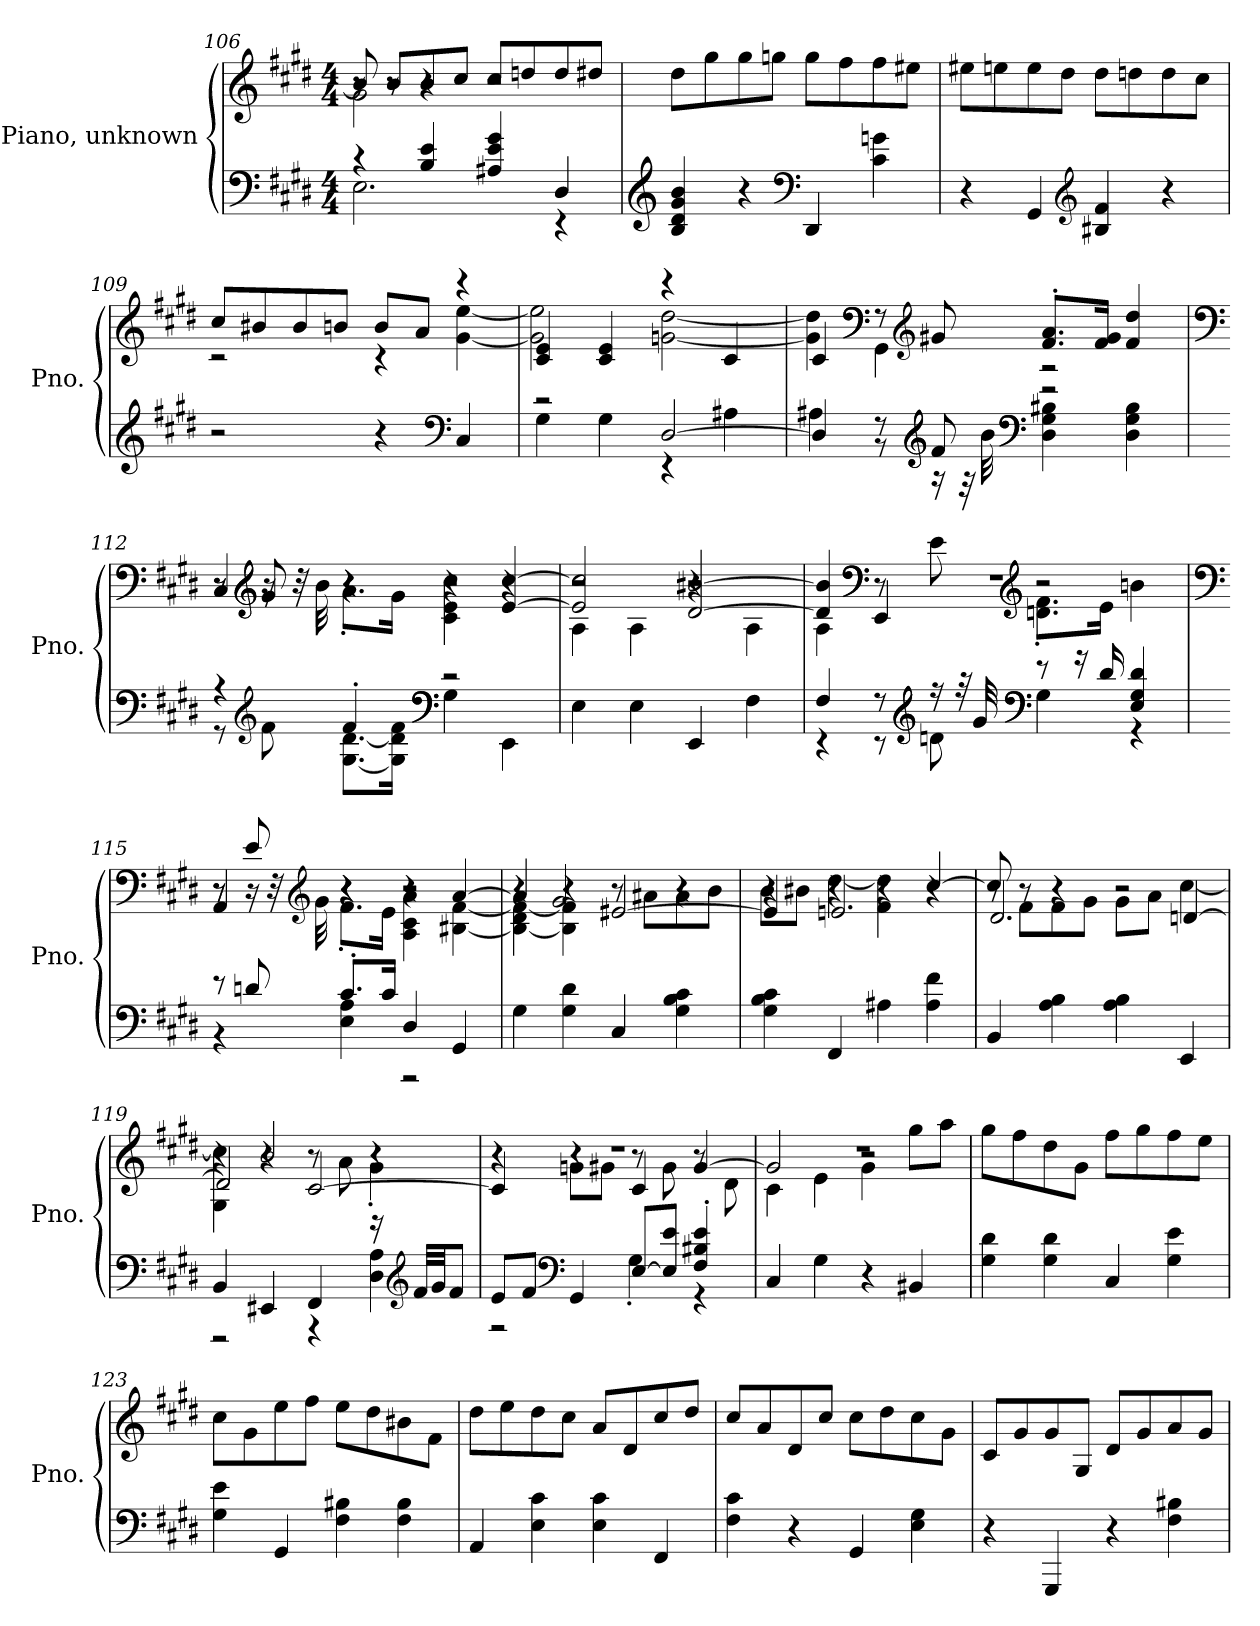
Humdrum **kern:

**kern	**kern
*part1	*part1
*staff2	*staff1
*I"Piano, unknown	*
*I'Pno.	*
!!LO:LB:g=z
*clefF4	*clefG2
*k[f#c#g#d#]	*k[f#c#g#d#]
*M4/4	*M4/4
=106	=106
*^	*^
*	*	*	*^
4r	2.E\	8r	2g#\	8b/]
.	.	8b/L	.	8r
4B/ 4e/	.	8b/	.	4r
.	.	8cc#/J	.	.
4A#X/ 4e/ 4g#/	.	8cc#/L	2r	2r
.	.	8ddn/	.	.
4D#/	4r	8dd/	.	.
.	.	8dd#X/J	.	.
*v	*v	*	*	*
*	*v	*v	*v
=107	=107
*clefG2	*
4B/ 4d#/ 4g#/ 4b/	8dd#\L
.	8gg#\
4r	8gg#\
.	8ggn\J
*clefF4	*
4DD#/	8gg\L
.	8ff#\
4c#\ 4gn\	8ff#\
.	8ee#X\J
=108	=108
4r	8ee#X\L
.	8een\
4GG#/	8ee\
.	8dd#\J
*clefG2	*
4B#X/ 4f#/	8dd#\L
.	8ddn\
4r	8dd\
.	8cc#\J
!!LO:LB:g=z
=109	=109
*	*^
2r	8cc#/L	2r
.	8b#X/	.
.	8b#/	.
.	8bn/J	.
4r	8b/L	4r
.	8a/J	.
*clefF4	*	*
4C#/	4r	[4g#\ [4ee\
=110	=110	=110
*^	*	*
2r	4G#\	4c#/ 4e/	2g#\] 2ee\]
.	4G#\	4c#/ 4e/	.
[2D#/	4r	4r	[2gn\ [2dd#\
.	4A#X\	4c#/	.
=111	=111	=111	=111
4D#/]	4A#X\	4c#/	4g\] 4dd#\]
*	*	*clefF4	*
8r	8r	8r	4GG#\
*clefG2	*	*clefG2	*
8f#/	16r	8g#X/	.
.	32r	.	.
.	32b\	.	.
*clefF4	*	*	*
2r	4D#\ 4G#\ 4B#X\	8.f#/' 8.a/'L	2r
.	.	16f#/ 16g#/Jk	.
.	4D#\ 4G#\ 4B#\	4f#/ 4dd#/	.
*	*	*v	*v
!!LO:PB:g=z
=112	=112	=112
*	*	*clefF4
*	*	*^
*	*	*	*^
4r	8r	8r	8r	4C#/
*clefG2	*	*clefG2	*	*
.	8f#\	8g#/	16r	.
.	.	.	32r	.
.	.	.	32b\	.
4f#'/	[8.G#\ [8.d#\L	4r	8.a'\L	4r
.	16G#\] 16d#\] 16f#\Jk	.	16g#\Jk	.
*clefF4	*	*	*	*
2r	4G#\	4r	4c#\ 4e\ 4cc#\	2r
.	4EE\	[4e/ [4cc#/	4r	.
*v	*v	*	*	*
=113	=113	=113	=113
4E\	2e/] 2cc#/]	4A\	2r
4E\	.	4A\	.
4EE/	2r	4r	[2d#/ [2b#X/
4F#\	.	4A\	.
=114	=114	=114	=114
*^	*	*	*
4F#/	4r	1r	4A\	4d#/] 4b#/]
*	*	*clefF4	*	*
8r	8r	.	8r	4EE/
*clefG2	*	*	*	*
16r	8dn\	.	8e\	.
32r	.	.	.	.
32g#/	.	.	.	.
*clefF4	*	*clefG2	*	*
8r	4G#\	.	8.dn\' 8.f#\'L	2r
16r	.	.	.	.
16d/	.	.	16e\Jk	.
4E/ 4G#/ 4d/	4r	.	4bn\	.
!!LO:LB:g=z	!!	!!
=115	=115	=115	=115	=115
*	*	*clefF4	*	*
8r	4r	8r	8r	4AA/
8dn/	.	8e/	16r	.
.	.	.	32r	.
*	*	*clefG2	*	*
.	.	.	32g#\	.
8.c#'/L	4E\ 4A\	4r	8.f#'\L	4r
16c#/Jk	.	.	16e\Jk	.
4D#/	2r	4r	4A\ 4c#\ 4a\	2r
4GG#/	.	[4a/	[4B#X\ [4f#\	.
*v	*v	*	*	*
=116	=116	=116	=116
4G#\	4a/]	4B#\_ 4d#\ 4f#\_	4r
4G#\ 4d#\	4r	4B#\] 4f#\]	2g#/
4C#/	[2e#X/	8r	.
.	.	8a#X\L	.
4G#\ 4B\ 4c#\	.	8a#\	4r
.	.	8b\J	.
=117	=117	=117	=117
4G#\ 4B\ 4c#\	4e#/]	8b\L	4r
.	.	8b#X\J	.
4FF#/	4r	[4dd#\	2.en/
4A#X\	4r	4f#\ 4dd#\]	.
4A#\ 4f#\	[4cc#/	4r	.
=118	=118	=118	=118
4BB/	8cc#/]	8r	2.d#/
.	8r	8f#\L	.
4A\ 4B\	4r	8f#\	.
.	.	8g#\J	.
4A\ 4B\	2r	8g#\L	.
.	.	8a\J	.
4EE/	.	[4cc#\	[4dn/
!!LO:LB:g=z	!!	!!
=119	=119	=119	=119
*^	*	*	*
4BB/	2r	4r	4G#\ 4cc#\]	2d/]
4EE#X/	.	2b/	4r	.
4FF#/	4r	.	8r	[2c#/
.	.	.	8a\	.
16r	4D#\ 4A\	4r	4g#'\	.
*clefG2	*	*	*	*
32f#/LLL	.	.	.	.
32g#/JJ	.	.	.	.
8f#/J	.	.	.	.
=120	=120	=120	=120	=120
8e/L	2r	1r	4r	4c#/]
8f#/J	.	.	.	.
*clefF4	*	*	*	*
4GG#/	.	.	8gn\L	4r
.	.	.	8g#X\J	.
[8E/L	4G#'\	.	8r	4c#/
8E/] 8e/J	.	.	8g#\	.
4F#/' 4B#X/' 4e/'	4r	.	8r	[4g#/
.	.	.	8d#\	.
*v	*v	*	*	*
=121	=121	=121	=121
4C#/	1r	4c#\	2g#/]
4G#\	.	4e\	.
4r	.	4g#\	2r
4BB#X/	.	8gg#\L	.
.	.	8aa\J	.
*	*v	*v	*v
=122	=122
4G#\ 4d#\	8gg#\L
.	8ff#\
4G#\ 4d#\	8dd#\
.	8g#\J
4C#/	8ff#\L
.	8gg#\
4G#\ 4e\	8ff#\
.	8ee\J
!!LO:LB:g=z
=123	=123
4G#\ 4e\	8cc#\L
.	8g#\
4GG#/	8ee\
.	8ff#\J
4F#\ 4B#X\	8ee\L
.	8dd#\
4F#\ 4B#\	8b#X\
.	8f#\J
=124	=124
4AA/	8dd#\L
.	8ee\
4E\ 4c#\	8dd#\
.	8cc#\J
4E\ 4c#\	8a/L
.	8d#/
4FF#/	8cc#/
.	8dd#/J
=125	=125
4F#\ 4c#\	8cc#/L
.	8a/
4r	8d#/
.	8cc#/J
4GG#/	8cc#\L
.	8dd#\
4E\ 4G#\	8cc#\
.	8g#\J
=126	=126
4r	8c#/L
.	8g#/
4GGG#/	8g#/
.	8G#/J
4r	8d#/L
.	8g#/
4F#\ 4B#X\	8a/
.	8g#/J
=	=
*-	*-
